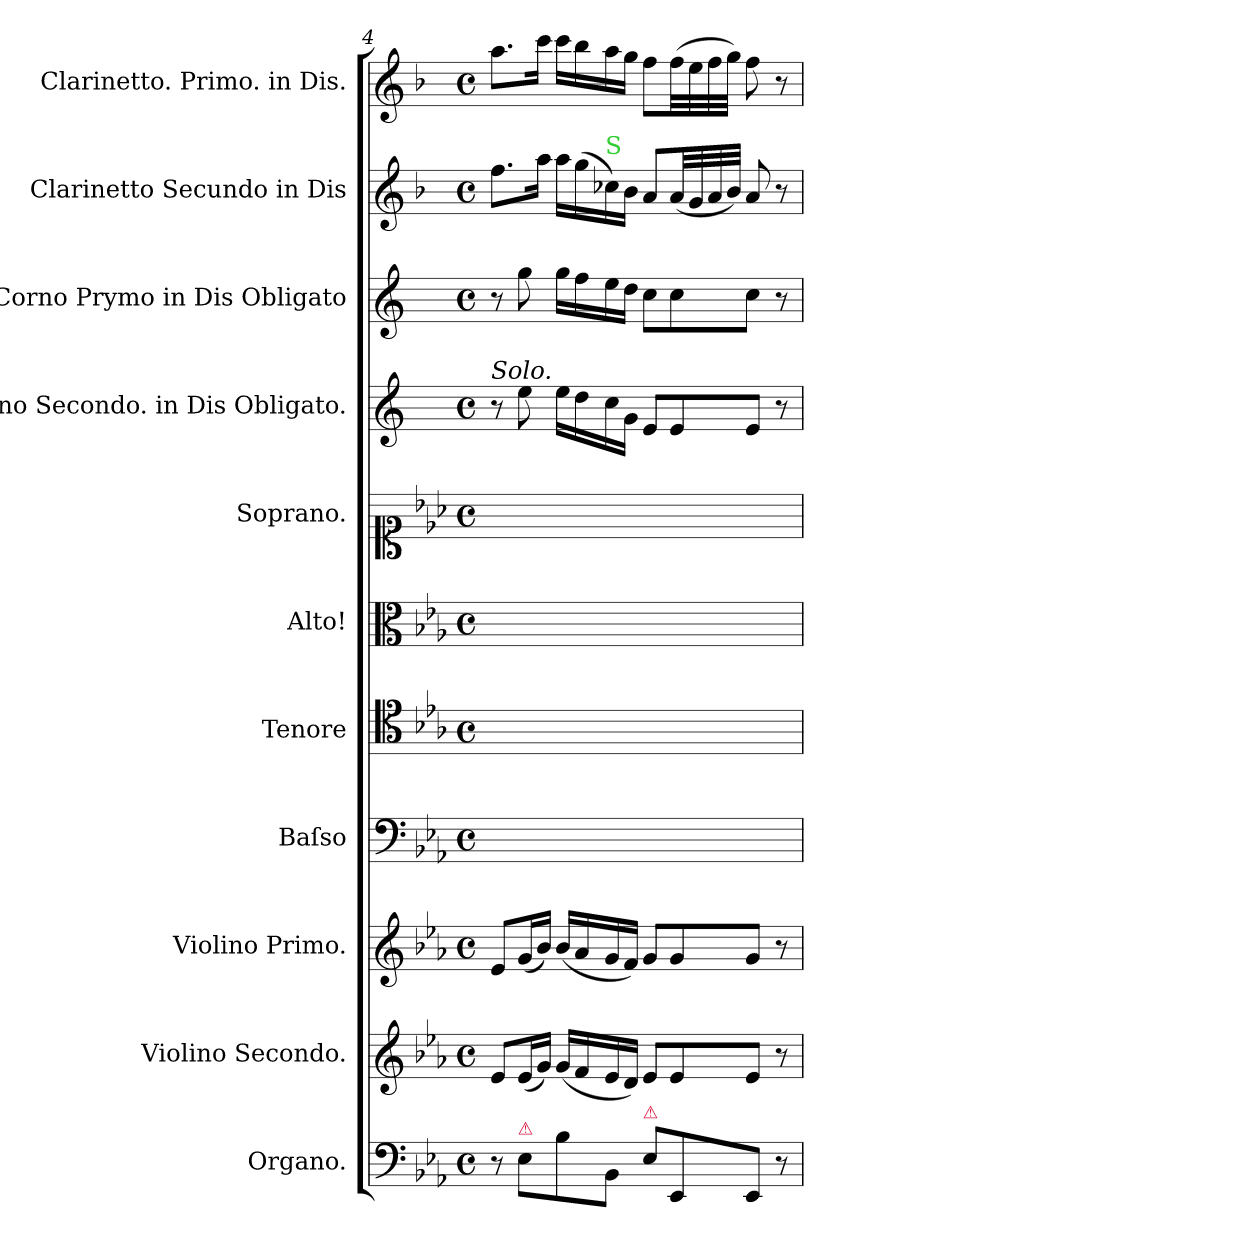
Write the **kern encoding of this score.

**kern	**kern	**kern	**kern	**kern	**kern	**kern	**kern	**kern	**kern	**kern
*part11	*part10	*part9	*part8	*part7	*part6	*part5	*part4	*part3	*part2	*part1
*staff11	*staff10	*staff9	*staff8	*staff7	*staff6	*staff5	*staff4	*staff3	*staff2	*staff1
*I"Organo.	*I"Violino Secondo.	*I"Violino Primo.	*I"Baſso	*I"Tenore	*I"Alto!	*I"Soprano.	*I"Corno Secondo. in Dis Obligato.	*I"Corno Prymo in Dis Obligato	*I"Clarinetto Secundo in Dis	*I"Clarinetto. Primo. in Dis.
*I'org	*I'vl2	*I'vl1	*I'B	*I'T	*I'A	*I'S	*I'cor2	*I'cor1	*I'Cl.	*I'Cl.
*clefF4	*clefG2	*clefG2	*clefF4	*clefC4	*clefC3	*clefC1	*clefG2	*clefG2	*clefG2	*clefG2
*	*	*	*	*	*	*	*ITrd5c9	*ITrd5c9	*ITrd1c2	*ITrd1c2
*k[b-e-a-]	*k[b-e-a-]	*k[b-e-a-]	*k[b-e-a-]	*k[b-e-a-]	*k[b-e-a-]	*k[b-e-a-]	*k[b-e-a-]	*k[b-e-a-]	*k[b-e-a-]	*k[b-e-a-]
*E-:	*E-:	*E-:	*E-:	*E-:	*E-:	*E-:	*	*	*E-:	*E-:
*M4/4	*M4/4	*M4/4	*M4/4	*M4/4	*M4/4	*M4/4	*M4/4	*M4/4	*M4/4	*M4/4
*met(c)	*met(c)	*met(c)	*met(c)	*met(c)	*met(c)	*met(c)	*met(c)	*met(c)	*met(c)	*met(c)
=4	=4	=4	=4	=4	=4	=4	=4	=4	=4	=4
!	!	!	!	!	!	!	!LO:TX:a:i:t=Solo.	!	!	!
8r	8e-/L	8e-/L	1ryy	1ryy	1ryy	1ryy	8r	8r	8.ee-\L	8.gg\L
!LO:TX:a:color=crimson:t=⚠	!	!	!	!	!	!	!	!	!	!
8E-\L	(16e-/L	(16g/L	.	.	.	.	8g\	8b-\	.	.
.	16g/JJ)	16b-/JJ)	.	.	.	.	.	.	16gg\Jk	16bb-\Jk
8B-\	(16g/LL	(16b-/LL	.	.	.	.	16g\LL	16b-\LL	16gg\LL	16bb-\LL
.	16f/	16a-/	.	.	.	.	16f\	16a-\	(16ff\	16aa-\
!	!	!	!	!	!	!	!	!	!LO:TX:a:color=limegreen:t=S	!
8BB-\J	16e-/	16g/	.	.	.	.	16e-\	16g\	16b--X\)	16gg\
.	16d/JJ)	16f/JJ)	.	.	.	.	16B-\JJ	16f\JJ	16a-\JJ	16ff\JJ
!LO:TX:a:color=crimson:t=⚠	!	!	!	!	!	!	!	!	!	!
8E-/L	8e-/L	8g/L	.	.	.	.	8G/L	8e-\L	8g/L	8ee-\L
8EE-/	8e-/	8g/	.	.	.	.	8G/	8e-\	(32g/LL	(32ee-\LL
.	.	.	.	.	.	.	.	.	32f/	32dd\
.	.	.	.	.	.	.	.	.	32g/	32ee-\
.	.	.	.	.	.	.	.	.	32a-/JJJ)	32ff\JJJ)
8EE-/J	8e-/J	8g/J	.	.	.	.	8G/J	8e-\J	8g/	8ee-\
8r	8r	8r	.	.	.	.	8r	8r	8r	8r
=	=	=	=	=	=	=	=	=	=	=
*-	*-	*-	*-	*-	*-	*-	*-	*-	*-	*-
